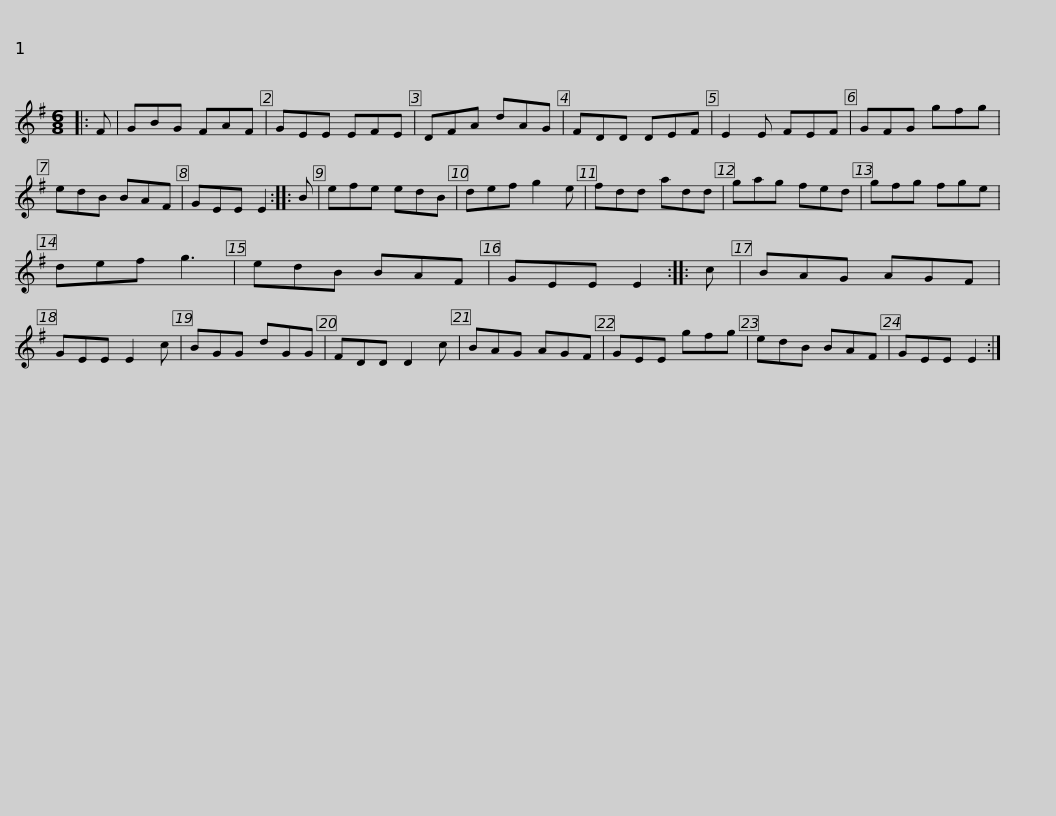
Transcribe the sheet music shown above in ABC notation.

X:1
L:1/8
M:6/8
I:linebreak $
K:G
V:1 treble
V:1
|: F | GBG FAF | GEE EFE | DFA dAG | FDD DEF | %5
 E2 E FEF | GFG gfg | edB BAF |$ GEE E2 :: B | %10
 efe edB | def g2 e | fdd add | gag fed | gfg fge | %15
 def g3 |$ edB BAF | GEE E2 :: c | BAG AGF | %20
 GEE E2 c | BGG dGG | FDD D2 c | BAG AGF |$ GEE gfg | %25
 edB BAF | GEE E2 :| %27
